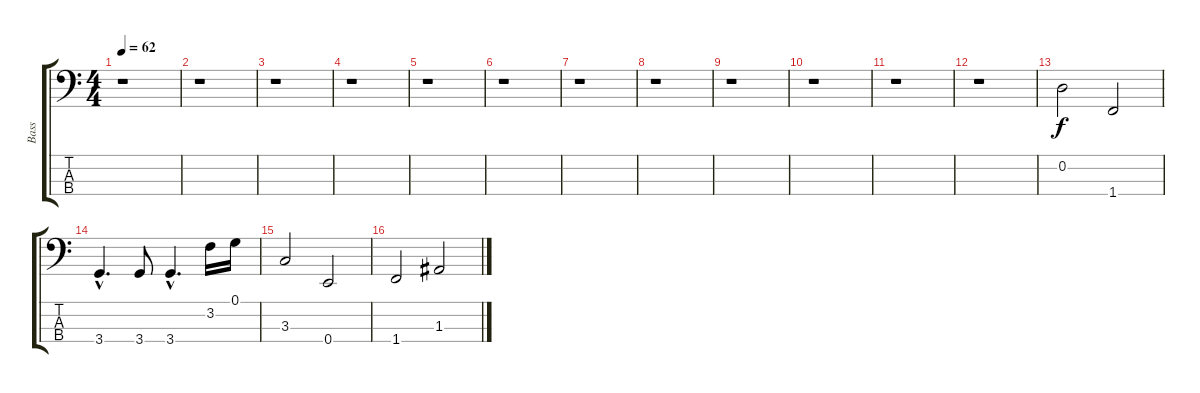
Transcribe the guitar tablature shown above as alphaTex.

\track ("Bass" "Bass") {instrument fretlessbass}
\staff {score tabs}
\tuning (G2 D2 A1 E1) {hide}
\ts (4 4)
\tempo 62
\clef f4
\ks c
r.1{dy f instrument fretlessbass} |
r.1 |
r.1 |
r.1 |
r.1 |
r.1 |
r.1 |
r.1 |
r.1 |
r.1 |
r.1 |
r.1 |
0.2.2 1.4.2 |
3.4{hac}.4{d} 3.4.8 3.4{hac}.4{d} 3.2.16 0.1.16 |
3.3.2 0.4.2 |
1.4.2 1.3.2
